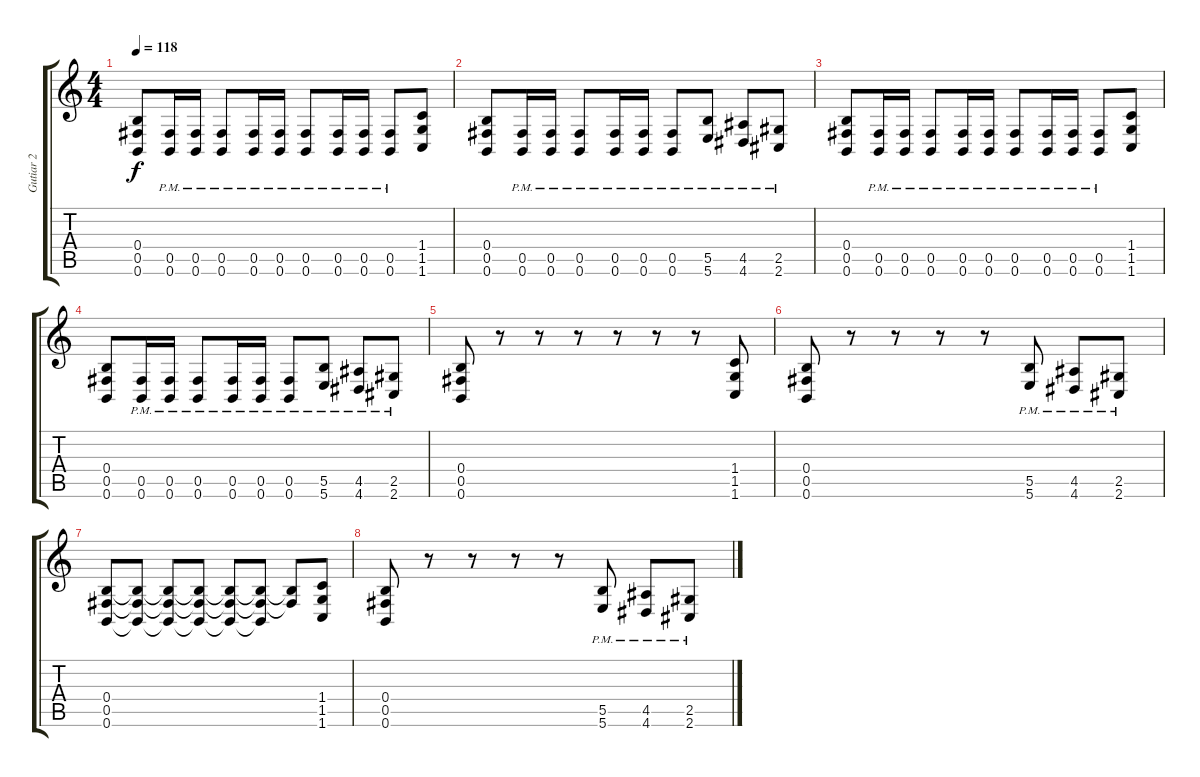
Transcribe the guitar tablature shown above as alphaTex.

\track ("Gutiar 2" "Gutiar 2") {instrument distortionguitar}
\staff {score tabs}
\tuning (Db4 Ab3 E3 B2 Gb2 B1) {hide}
\ts (4 4)
\tempo 118
\clef g2
\ks c
(0.4 0.5 0.6).8{dy f} (0.5{pm} 0.6{pm}).16 (0.5{pm} 0.6{pm}).16 (0.5{pm} 0.6{pm}).8 (0.5{pm} 0.6{pm}).16 (0.5{pm} 0.6{pm}).16 (0.5{pm} 0.6{pm}).8 (0.5{pm} 0.6{pm}).16 (0.5{pm} 0.6{pm}).16 (0.5{pm} 0.6{pm}).8 (1.4 1.5 1.6).8 |
(0.4 0.5 0.6).8 (0.5{pm} 0.6{pm}).16 (0.5{pm} 0.6{pm}).16 (0.5{pm} 0.6{pm}).8 (0.5{pm} 0.6{pm}).16 (0.5{pm} 0.6{pm}).16 (0.5{pm} 0.6{pm}).8 (5.5{pm} 5.6{pm}).8 (4.5{pm} 4.6{pm}).8 (2.5{pm} 2.6{pm}).8 |
(0.4 0.5 0.6).8 (0.5{pm} 0.6{pm}).16 (0.5{pm} 0.6{pm}).16 (0.5{pm} 0.6{pm}).8 (0.5{pm} 0.6{pm}).16 (0.5{pm} 0.6{pm}).16 (0.5{pm} 0.6{pm}).8 (0.5{pm} 0.6{pm}).16 (0.5{pm} 0.6{pm}).16 (0.5{pm} 0.6{pm}).8 (1.4 1.5 1.6).8 |
(0.4 0.5 0.6).8 (0.5{pm} 0.6{pm}).16 (0.5{pm} 0.6{pm}).16 (0.5{pm} 0.6{pm}).8 (0.5{pm} 0.6{pm}).16 (0.5{pm} 0.6{pm}).16 (0.5{pm} 0.6{pm}).8 (5.5{pm} 5.6{pm}).8 (4.5{pm} 4.6{pm}).8 (2.5{pm} 2.6{pm}).8 |
(0.4 0.5 0.6).8 r.8 r.8 r.8 r.8 r.8 r.8 (1.4 1.5 1.6).8 |
(0.4 0.5 0.6).8 r.8 r.8 r.8 r.8 (5.5{pm} 5.6{pm}).8 (4.5{pm} 4.6{pm}).8 (2.5{pm} 2.6{pm}).8 |
(0.4 0.5 0.6).8 (0.4{t} 0.5{t} 0.6{t}).8 (0.4{t} 0.5{t} 0.6{t}).8 (0.4{t} 0.5{t} 0.6{t}).8 (0.4{t} 0.5{t} 0.6{t}).8 (0.4{t} 0.5{t} 0.6{t}).8 (0.4{t} 0.5{t}).8 (1.4 1.5 1.6).8 |
(0.4 0.5 0.6).8 r.8 r.8 r.8 r.8 (5.5{pm} 5.6{pm}).8 (4.5{pm} 4.6{pm}).8 (2.5{pm} 2.6{pm}).8
